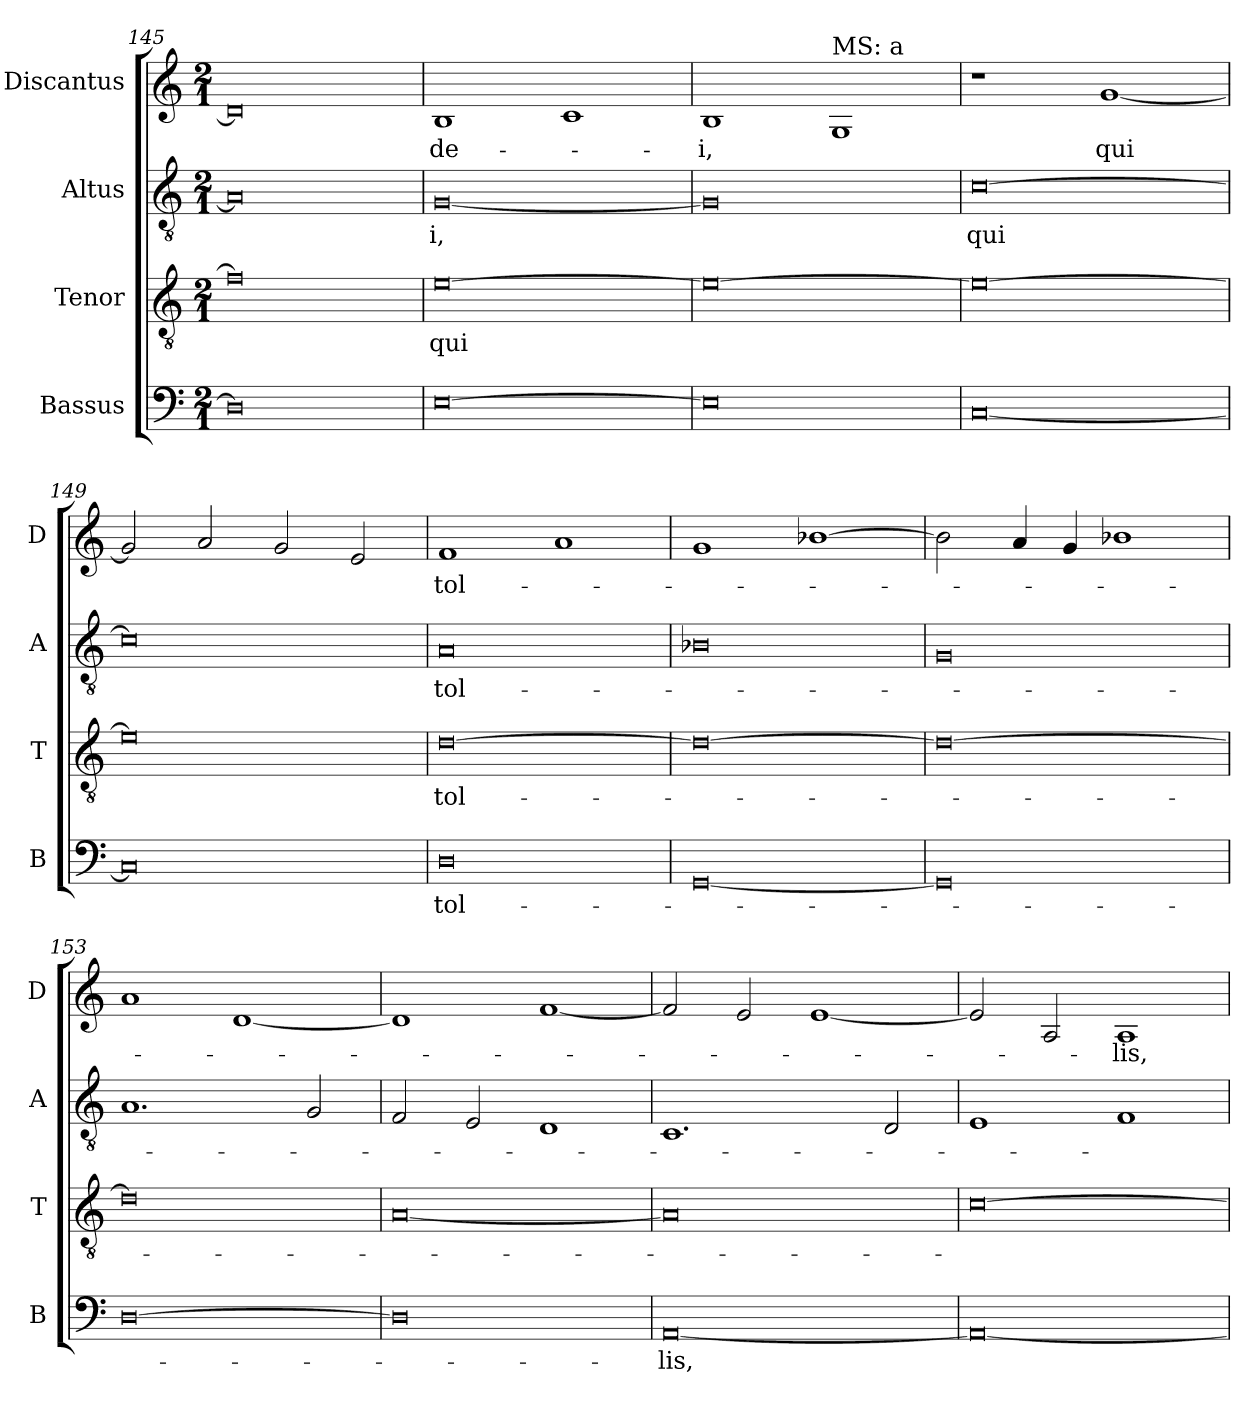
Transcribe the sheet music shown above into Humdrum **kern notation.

**kern	**text	**kern	**text	**kern	**text	**kern	**text
*part4	*part4	*part3	*part3	*part2	*part2	*part1	*part1
*staff4	*staff4	*staff3	*staff3	*staff2	*staff2	*staff1	*staff1
*I"Bassus	*	*I"Tenor	*	*I"Altus	*	*I"Discantus	*
*I'B	*	*I'T	*	*I'A	*	*I'D	*
*clefF4	*	*clefGv2	*	*clefGv2	*	*clefG2	*
*k[]	*	*k[]	*	*k[]	*	*k[]	*
*M2/1	*	*M2/1	*	*M2/1	*	*M2/1	*
=145	=145	=145	=145	=145	=145	=145	=145
0D]	.	0f]	.	0A]	.	0d]	.
=146	=146	=146	=146	=146	=146	=146	=146
[0E	.	[0e	qui	[0G	-i,	1B	de-
.	.	.	.	.	.	1c	.
=147	=147	=147	=147	=147	=147	=147	=147
0E]	.	0e_	.	0G]	.	1B	-i,
!	!	!	!	!	!	!LO:TX:a:t=MS&colon; a	!
.	.	.	.	.	.	1G	.
=148	=148	=148	=148	=148	=148	=148	=148
[0C	.	0e_	.	[0c	qui	1r	.
.	.	.	.	.	.	[1g	qui
=149	=149	=149	=149	=149	=149	=149	=149
0C]	.	0e]	.	0c]	.	2g]	.
.	.	.	.	.	.	2a	.
.	.	.	.	.	.	2g	.
.	.	.	.	.	.	2e	.
=150	=150	=150	=150	=150	=150	=150	=150
0D	tol-	[0d	tol-	0A	tol-	1f	tol-
.	.	.	.	.	.	1a	.
=151	=151	=151	=151	=151	=151	=151	=151
[0GG	.	0d_	.	0B-X	.	1g	.
.	.	.	.	.	.	[1b-X	.
=152	=152	=152	=152	=152	=152	=152	=152
0GG]	.	0d_	.	0G	.	2b-]	.
.	.	.	.	.	.	4a	.
.	.	.	.	.	.	4g	.
.	.	.	.	.	.	1b-X	.
=153	=153	=153	=153	=153	=153	=153	=153
[0D	.	0d]	.	1.A	.	1a	.
.	.	.	.	.	.	[1d	.
.	.	.	.	2G	.	.	.
=154	=154	=154	=154	=154	=154	=154	=154
0D]	.	[0A	.	2F	.	1d]	.
.	.	.	.	2E	.	.	.
.	.	.	.	1D	.	[1f	.
=155	=155	=155	=155	=155	=155	=155	=155
[0AA	-lis,	0A]	.	1.C	.	2f]	.
.	.	.	.	.	.	2e	.
.	.	.	.	.	.	[1e	.
.	.	.	.	2D	.	.	.
=156	=156	=156	=156	=156	=156	=156	=156
0AA_	.	[0c	.	1E	.	2e]	.
.	.	.	.	.	.	2A	.
.	.	.	.	1F	.	1A	-lis,
=	=	=	=	=	=	=	=
*-	*-	*-	*-	*-	*-	*-	*-
